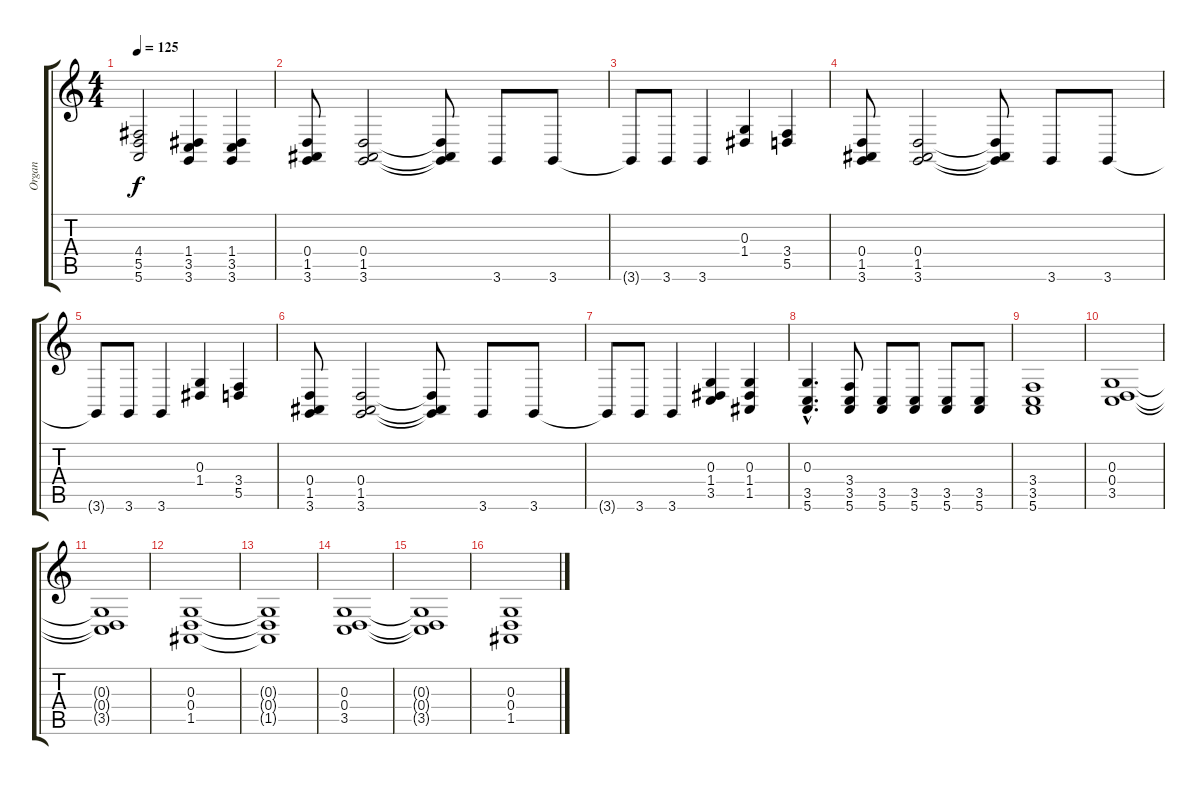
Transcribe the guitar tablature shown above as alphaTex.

\track ("Organ " "Organ ") {instrument churchorgan}
\staff {score tabs}
\tuning (E4 B3 G3 D3 A2 E2) {hide}
\ts (4 4)
\tempo 125
\clef g2
\ks c
(4.4 5.5 5.6).2{dy f} (1.4 3.5 3.6).4 (1.4 3.5 3.6).4 |
(0.4 1.5 3.6).8 (0.4 1.5 3.6).2 (0.4{t} 1.5{t} 3.6{t}).8 3.6.8 3.6.8 |
3.6{t}.8 3.6.8 3.6.4 (0.3 1.4).4 (3.4 5.5).4 |
(0.4 1.5 3.6).8 (0.4 1.5 3.6).2 (0.4{t} 1.5{t} 3.6{t}).8 3.6.8 3.6.8 |
3.6{t}.8 3.6.8 3.6.4 (0.3 1.4).4 (3.4 5.5).4 |
(0.4 1.5 3.6).8 (0.4 1.5 3.6).2 (0.4{t} 1.5{t} 3.6{t}).8 3.6.8 3.6.8 |
3.6{t}.8 3.6.8 3.6.4 (0.3 1.4 3.5).4 (0.3 1.4 1.5).4 |
(0.3{hac} 3.5{hac} 5.6{hac}).4{d} (3.4 3.5 5.6).8 (3.5 5.6).8 (3.5 5.6).8 (3.5 5.6).8 (3.5 5.6).8 |
(3.4 3.5 5.6).1 |
(0.3 0.4 3.5).1 |
(0.3{t} 0.4{t} 3.5{t}).1 |
(0.3 0.4 1.5).1 |
(0.3{t} 0.4{t} 1.5{t}).1 |
(0.3 0.4 3.5).1 |
(0.3{t} 0.4{t} 3.5{t}).1 |
(0.3 0.4 1.5).1
